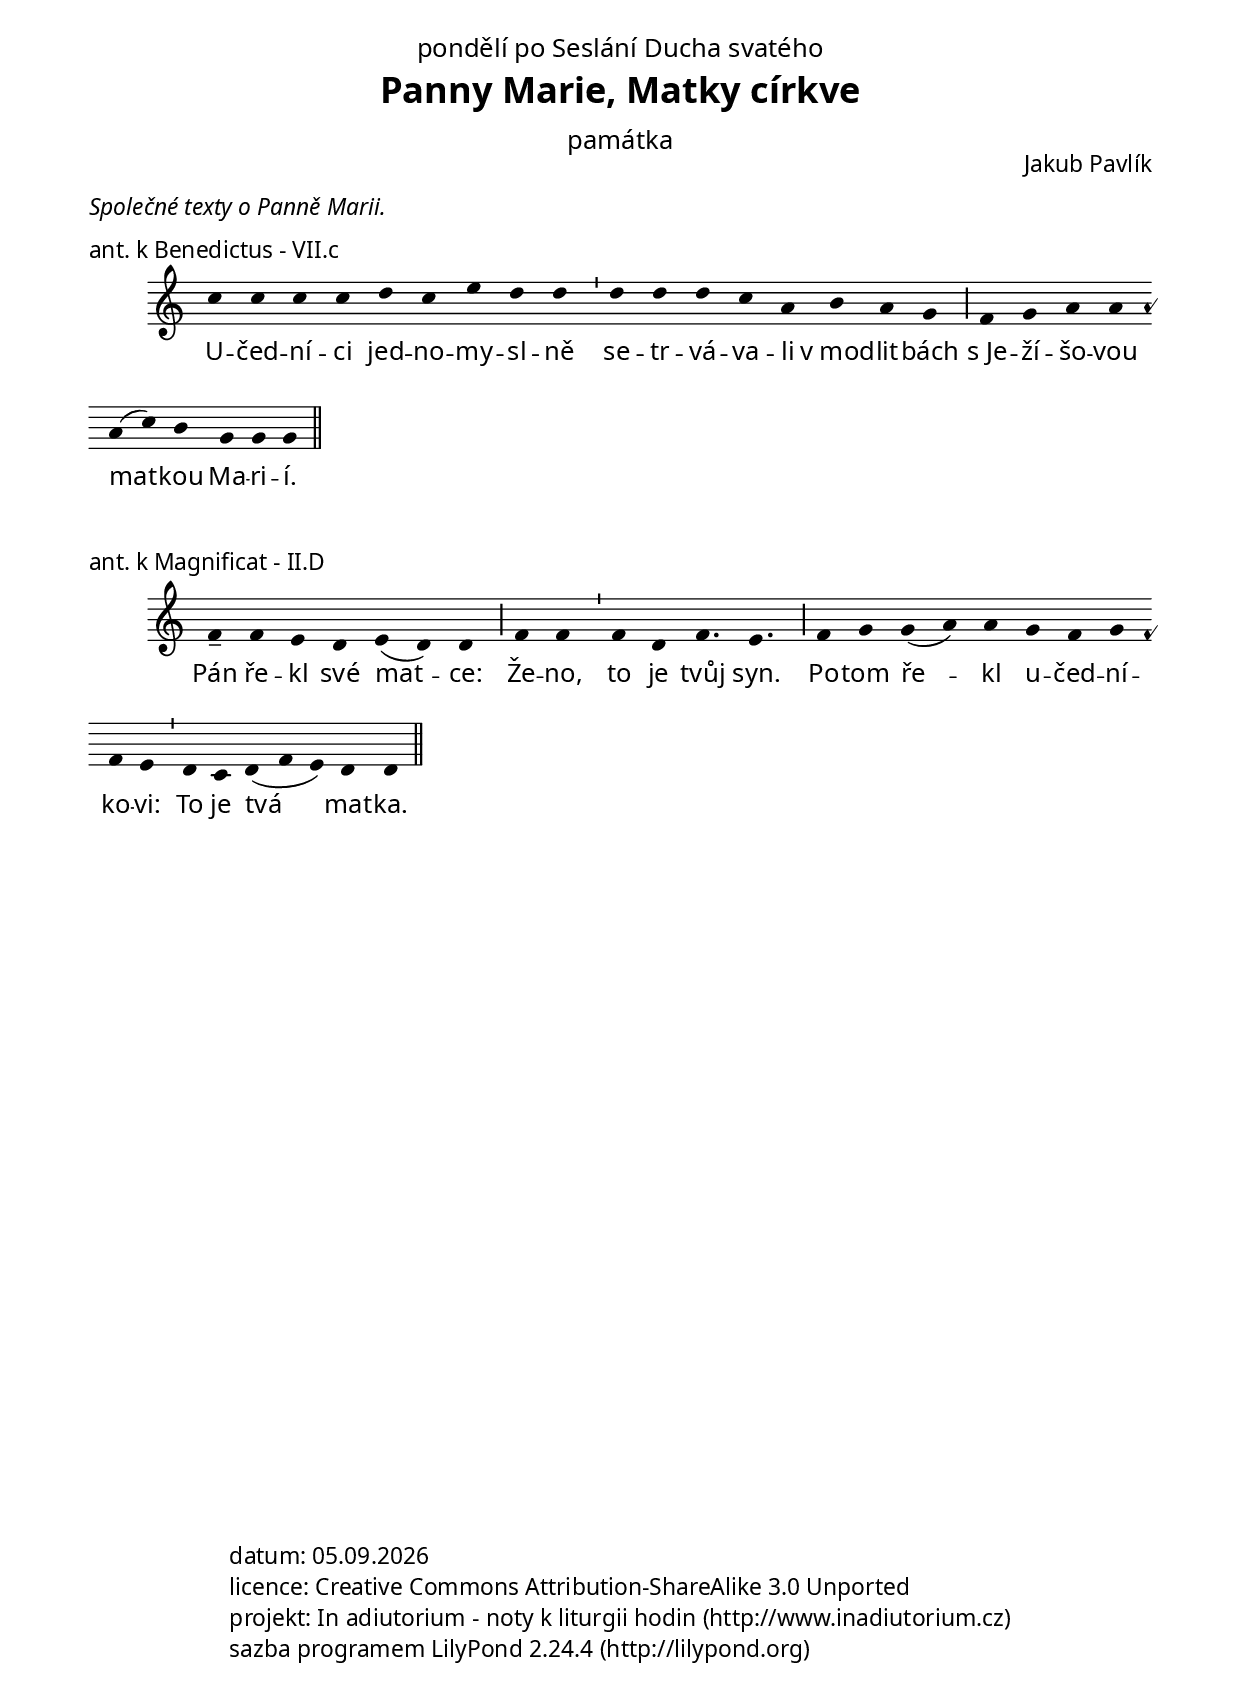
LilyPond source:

\version "2.15.37"

\include "../spolecne.ly"

\header {
  title = \markup\titleSvatek
            "Panny Marie, Matky církve"
            památka
            "pondělí po Seslání Ducha svatého"
  composer = "Jakub Pavlík"
}

% http://www.liturgie.cz/ke-stazeni/dodatky-k-misalu-a-breviari/a/pamatka-panny-marie-matky-cirkve

\markup\communia #'(#:maria)

\score {
  \relative c'' {
    \choralniRezim
    c4 c c c d c e d d \barMin
    d d d c a b a g \barMaior
    f g a a a( c) b g g g \barFinalis
  }
  \addlyrics {
    U -- čed -- ní -- ci jed -- no -- my -- sl -- ně
    se -- tr -- vá -- va -- li v_mod -- lit -- bách
    s_Je -- ží -- šo -- vou mat -- kou Ma -- ri -- í.
  }
  \header {
    quid = "ant. k Benedictus"
    modus = "VII"
    differentia = "c"
    psalmus = ""
    fial = "antifony/velikonoce_tyden7.ly#pa-amag?konec&-aleluja"
    id = "aben"
    piece = \markup\sestavTitulekBezZalmu
  }
}

\score {
  \relative c' {
    \choralniRezim
    f4-- f e d e( d) d \barMaior
    f f \barMin f d f4. e \barMaior
    f4 g g( a) a g f g f e \barMin
    d c d( f e) d d \barFinalis
  }
  \addlyrics {
    Pán ře -- kl své mat -- ce:
    Že -- no, to je tvůj syn.
    Po -- tom ře -- kl u -- čed -- ní -- ko -- vi:
    To je tvá mat -- ka.
  }
  \header {
    quid = "ant. k Magnificat"
    modus = "II"
    differentia = "D"
    psalmus = ""
    fial = "commune/commune_maria.ly#nona?-aleluja"
    id = "amag"
    piece = \markup {\sestavTitulekBezZalmu}
  }
}
